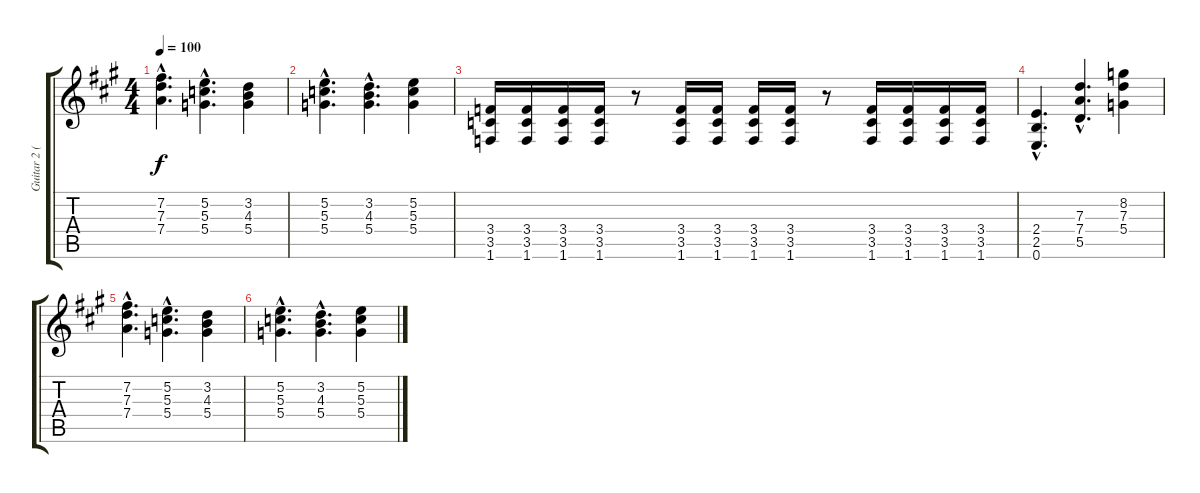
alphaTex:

\track ("Guitar 2 (Lead)" "Guitar 2 (") {instrument overdrivenguitar}
\staff {score tabs}
\tuning (E4 B3 G3 D3 A2 E2) {hide}
\ts (4 4)
\tempo 100
\clef g2
\ks f#minor
(7.2{hac} 7.3{hac} 7.4{hac}).4{d dy f} (5.2{hac} 5.3{hac} 5.4{hac}).4{d} (3.2 4.3 5.4).4 |
(5.2{hac} 5.3{hac} 5.4{hac}).4{d} (3.2{hac} 4.3{hac} 5.4{hac}).4{d} (5.2 5.3 5.4).4 |
(3.4 3.5 1.6).16 (3.4 3.5 1.6).16 (3.4 3.5 1.6).16 (3.4 3.5 1.6).16 r.8 (3.4 3.5 1.6).16 (3.4 3.5 1.6).16 (3.4 3.5 1.6).16 (3.4 3.5 1.6).16 r.8 (3.4 3.5 1.6).16 (3.4 3.5 1.6).16 (3.4 3.5 1.6).16 (3.4 3.5 1.6).16 |
(2.4{hac} 2.5{hac} 0.6{hac}).4{d} (7.3{hac} 7.4{hac} 5.5{hac}).4{d} (8.2 7.3 5.4).4 |
(7.2{hac} 7.3{hac} 7.4{hac}).4{d} (5.2{hac} 5.3{hac} 5.4{hac}).4{d} (3.2 4.3 5.4).4 |
(5.2{hac} 5.3{hac} 5.4{hac}).4{d} (3.2{hac} 4.3{hac} 5.4{hac}).4{d} (5.2 5.3 5.4).4
